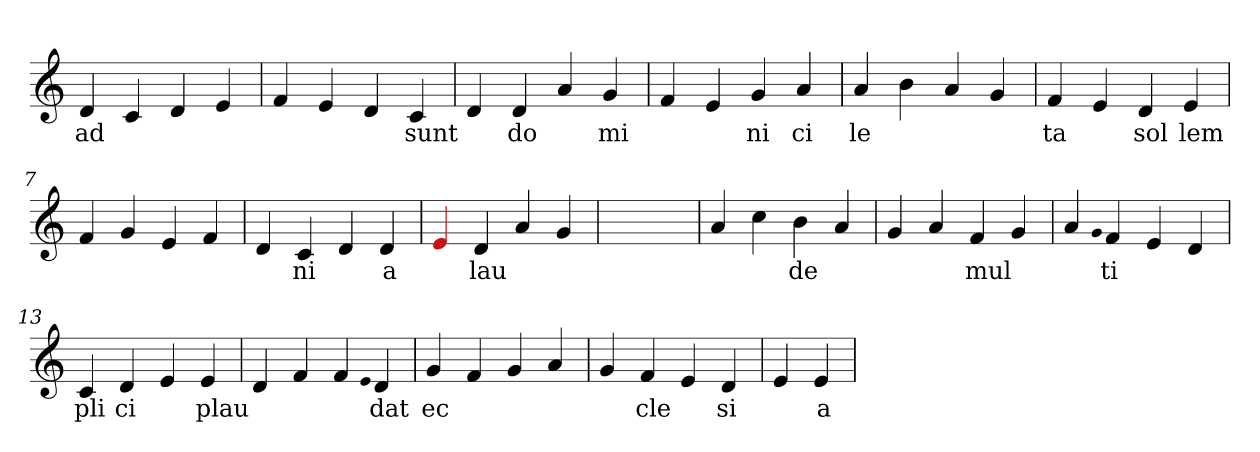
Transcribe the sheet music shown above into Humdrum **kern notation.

**kern	**text
*part1	*part1
*staff1	*staff1
*clefG2	*
=1	=1
4d	ad
4c	.
4d	.
4e	.
=2	=2
4f	.
4e	.
4d	.
4c	sunt
=3	=3
4d	.
4d	do
4a	.
4g	mi
=4	=4
4f	.
4e	.
4g	ni
4a	ci
=5	=5
4a	le
4b	.
4a	.
4g	.
=6	=6
4f	ta
4e	.
4d	sol
4e	lem
=7	=7
4f	.
4g	.
4e	.
4f	.
=8	=8
4d	.
4c	ni
4d	.
4d	a
=9	=9
4Re	.
4d	lau
4a	.
4g	.
=10	=10
1ryy	.
=10	=10
4a	.
4cc	.
4b	de
4a	.
=11	=11
4g	.
4a	.
4f	mul
4g	.
=12	=12
4a	.
qqg	.
4f	ti
4e	.
4d	.
=13	=13
4c	pli
4d	ci
4e	.
4e	plau
=14	=14
4d	.
4f	.
4f	.
qqe	.
4d	dat
=15	=15
4g	ec
4f	.
4g	.
4a	.
=16	=16
4g	.
4f	cle
4e	.
4d	si
=17	=17
4e	.
4e	a
=	=
*-	*-
